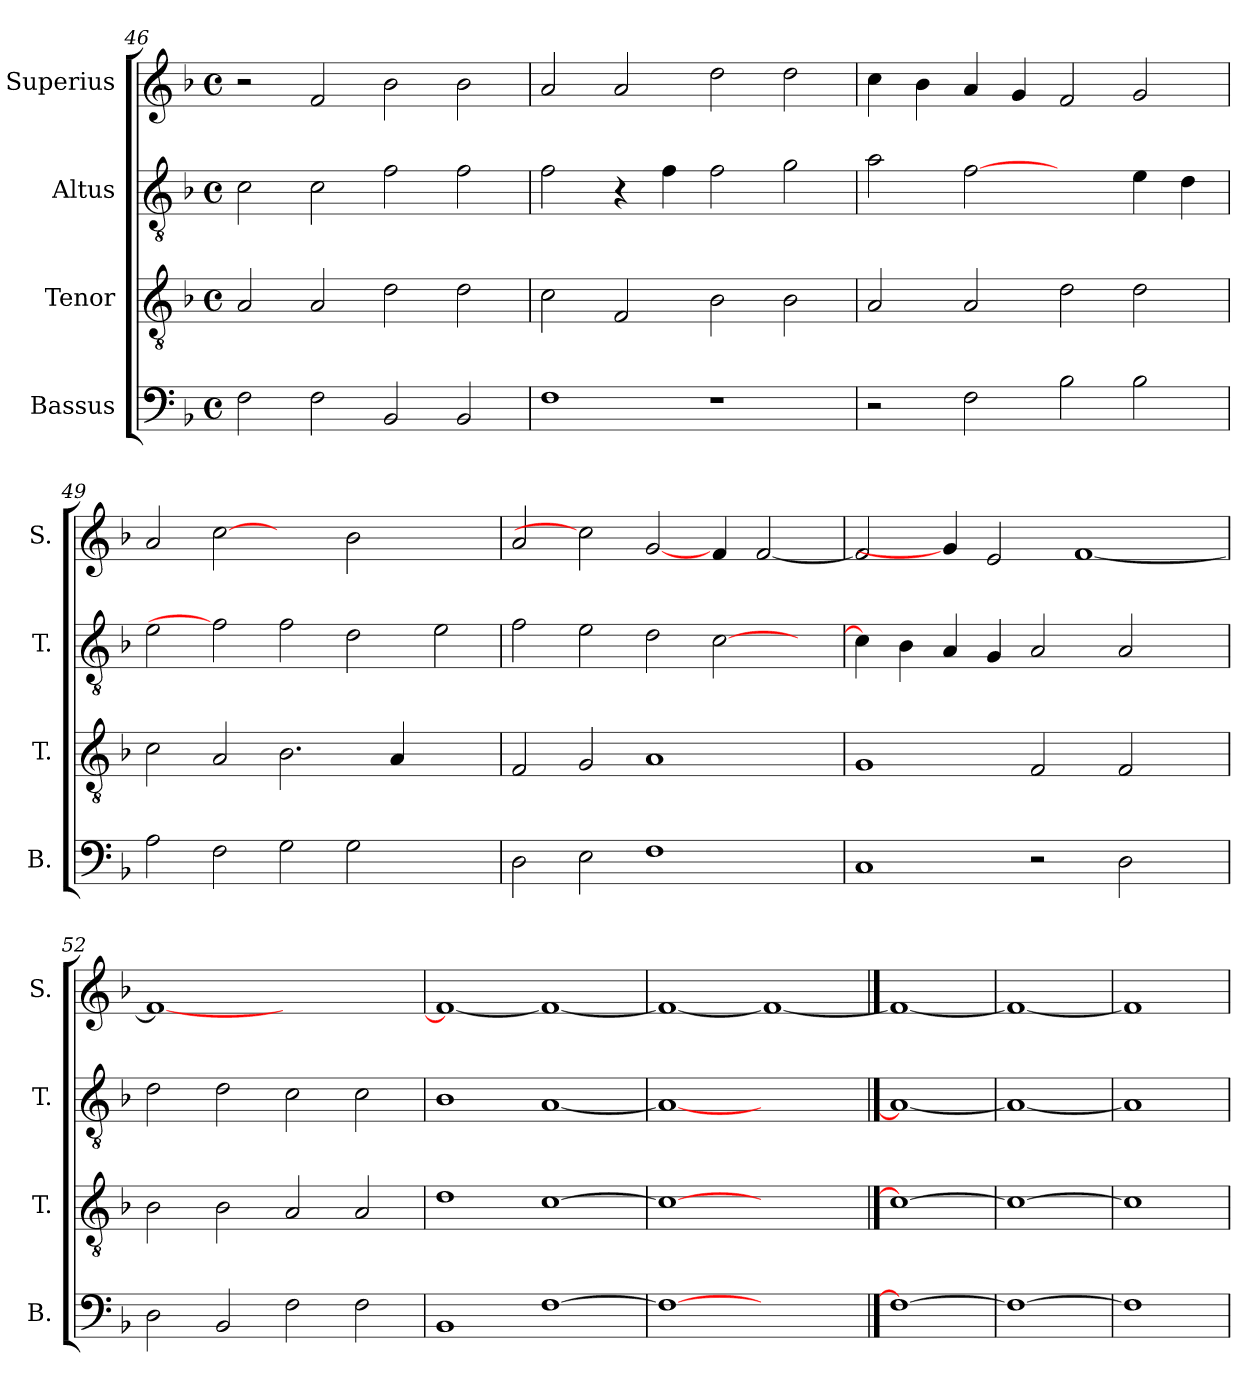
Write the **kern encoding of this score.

**kern	**kern	**kern	**kern
*part4	*part3	*part2	*part1
*staff4	*staff3	*staff2	*staff1
*I"Bassus	*I"Tenor	*I"Altus	*I"Superius
*I'B.	*I'T.	*I'T.	*I'S.
*clefF4	*clefGv2	*clefGv2	*clefG2
*	*ITrd7c12	*ITrd7c12	*
*k[b-]	*k[b-]	*k[b-]	*k[b-]
*F:	*F:	*F:	*F:
*M4/4	*M4/4	*M4/4	*M4/4
*met(c)	*met(c)	*met(c)	*met(c)
=46	=46	=46	=46
2Fi\	2AAi/	2Ci\	2r
2Fi\	2AAi/	2Ci\	2fi/
2BB-i/	2Di\	2Fi\	2b-i\
2BB-i/	2Di\	2Fi\	2b-i\
=47	=47	=47	=47
1Fi	2Ci\	2Fi\	2ai/
.	2FFi/	4r	2ai/
.	.	4Fi\	.
1r	2BB-i\	2Fi\	2ddi\
.	2BB-i\	2Gi\	2ddi\
=48	=48	=48	=48
2r	2AAi/	2Ai\	4cci\
.	.	.	4b-i\
2Fi\	2AAi/	[2Fi	4ai/
.	.	.	4gi/
2B-i\	2Di\	2ryy	2fi/
2B-i\	2Di\	4Ei\	2gi/
.	.	4Di\	.
=49	=49	=49	=49
2Ai\	2Ci\	2Ei\	2ai/
2Fi\	2AAi/	2Fi]	[2cci
2Gi\	2.BB-i\	2Fi\	2ryy
2Gi\	.	2Di\	2b-i\
.	4AAi/	.	.
2ryy	2ryy	2Ei\	2ryy
!!LO:PB:g=z
=50	=50	=50	=50
2Di\	2FFi/	2Fi\	2ai/
2Ei\	2GGi/	2Ei\	2cci]
1Fi	1AAi	2Di\	[2gi/
.	.	[>2Ci\	4fi/
.	.	.	[<2fi/
4ryy	4ryy	4ryy	.
=51	=51	=51	=51
1Ci	1GGi	4Ci\]	2fi/]
.	.	4BB-i\	.
.	.	4AAi/	4gi/]
.	.	4GGi/	2ei/
2r	2FFi/	2AAi/	.
.	.	.	[<1fi
2Di\	2FFi/	2AAi/	.
4ryy	4ryy	4ryy	.
=52	=52	=52	=52
2Di\	2BB-i\	2Di\	1fi_<
2BB-i/	2BB-i\	2Di\	.
2Fi\	2AAi/	2Ci\	1ryy
2Fi\	2AAi/	2Ci\	.
=53	=53	=53	=53
1BB-i	1Di	1BB-i	1fi_<
[>1Fi	[>1Ci	[<1AAi	1fi_
=54	=54	=54	=54
1Fi_>	1Ci_>	1AAi_<	1fi_<
1ryy	1ryy	1ryy	1fi_
==55	==55	==55	==55
1Fi_	1Ci_	1AAi_	1fi_
=56	=56	=56	=56
1Fi_	1Ci_	1AAi_	1fi_
=57	=57	=57	=57
1Fi]	1Ci]	1AAi]	1fi]
=	=	=	=
*-	*-	*-	*-
